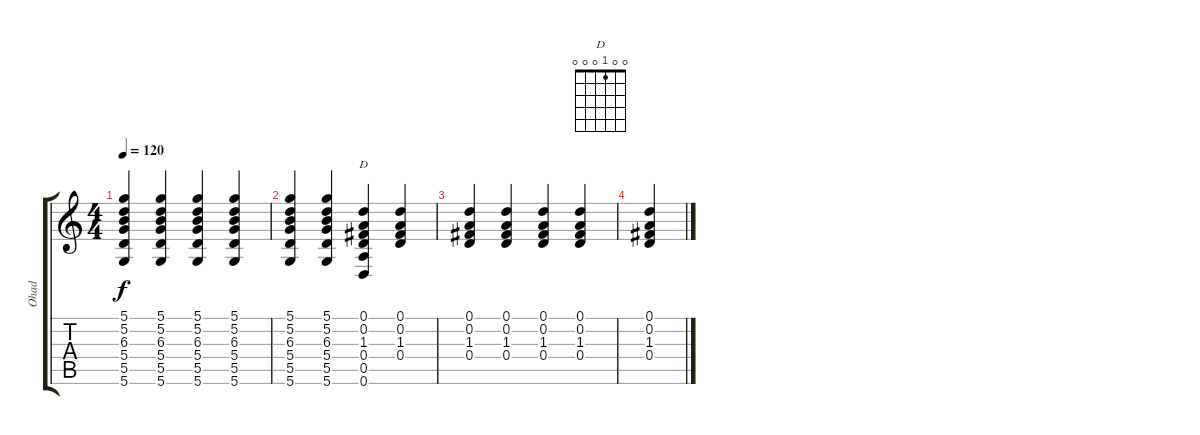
\track ("Ohad" "Ohad") {instrument overdrivenguitar}
\staff {score tabs}
\tuning (D4 A3 F3 D3 A2 D2) {hide}
\chord ("D" 0 0 1 0 0 0)
\ts (4 4)
\tempo 120
\clef g2
\ks c
(5.1 5.2 6.3 5.4 5.5 5.6).4{dy f} (5.1 5.2 6.3 5.4 5.5 5.6).4 (5.1 5.2 6.3 5.4 5.5 5.6).4 (5.1 5.2 6.3 5.4 5.5 5.6).4 |
(5.1 5.2 6.3 5.4 5.5 5.6).4 (5.1 5.2 6.3 5.4 5.5 5.6).4 (0.1 0.2 1.3 0.4 0.5 0.6).4{ch "D"} (0.1 0.2 1.3 0.4).4 |
(0.1 0.2 1.3 0.4).4 (0.1 0.2 1.3 0.4).4 (0.1 0.2 1.3 0.4).4 (0.1 0.2 1.3 0.4).4 |
(0.1 0.2 1.3 0.4).4
